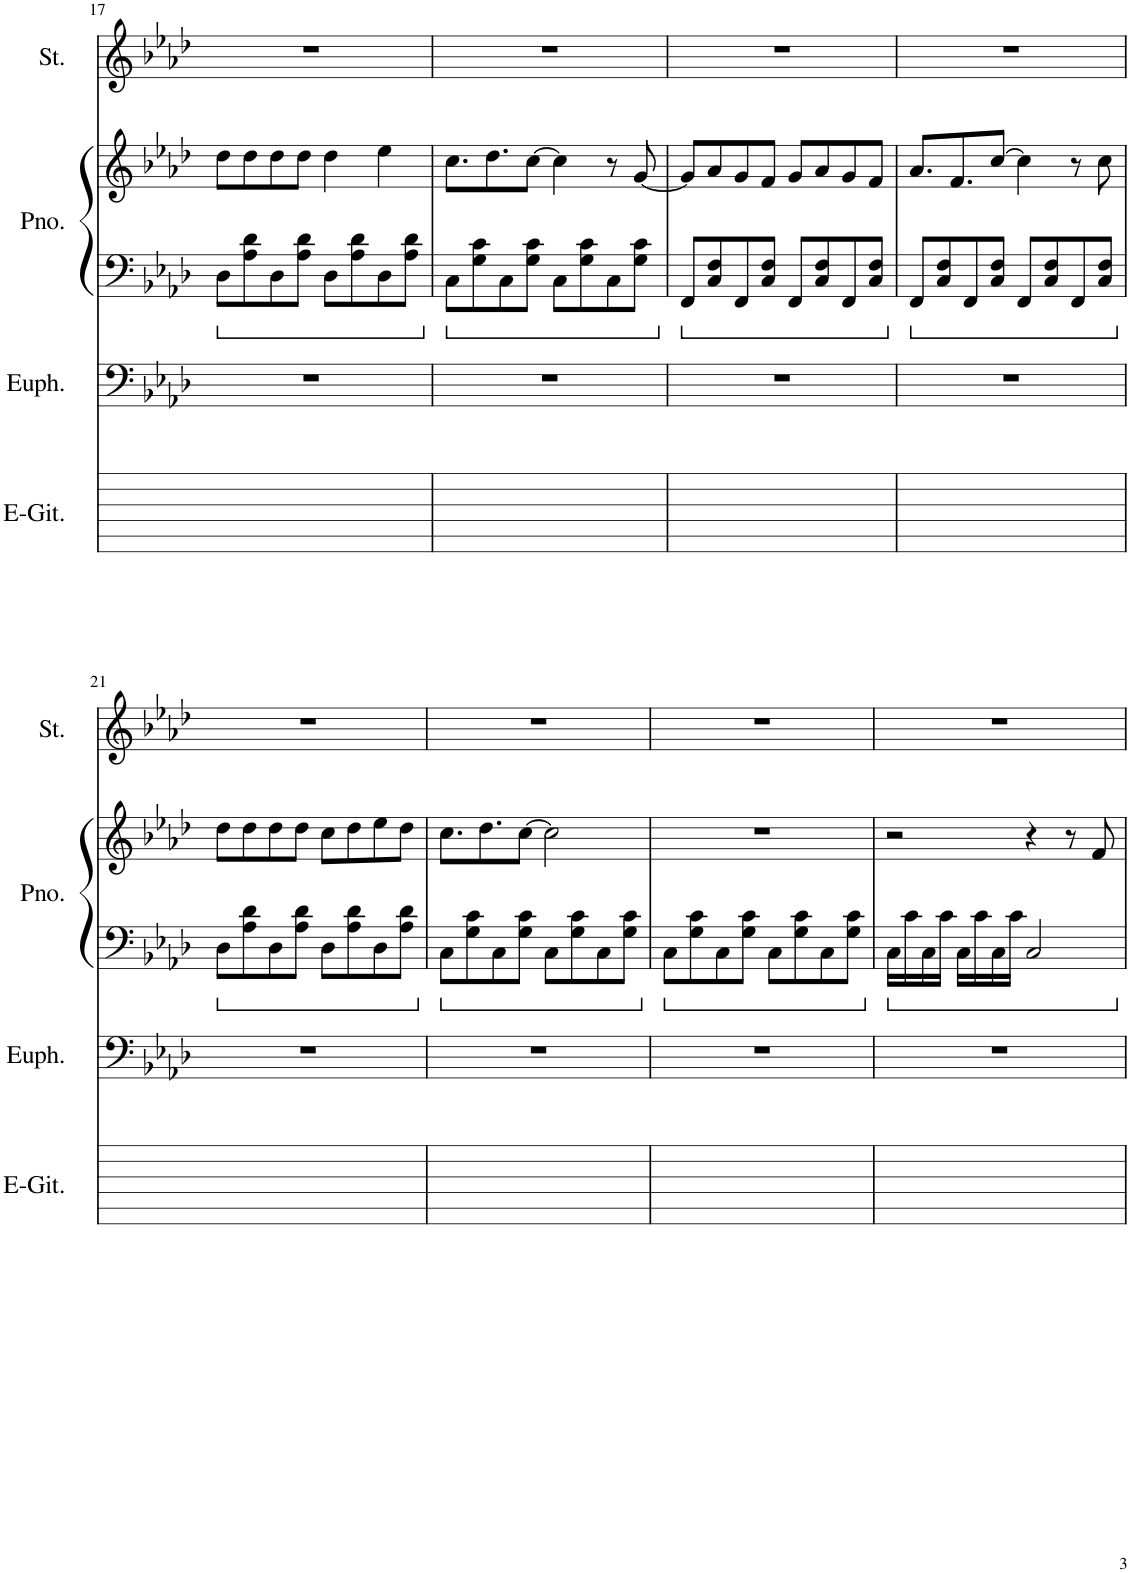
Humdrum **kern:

**kern	**kern	**kern	**kern	**kern
*part4	*part3	*part2	*part2	*part1
*staff5	*staff4	*staff3	*staff2	*staff1
*I"Elektrische Gitarre	*I"Euphonium	*I"Piano	*	*I"Stimme
*I'E-Git.	*I'Euph.	*I'Pno.	*	*I'St.
!!LO:PB:g=z
*	*clefF4	*clefF4	*clefG2	*clefG2
*k[b-e-a-d-]	*k[b-e-a-d-]	*k[b-e-a-d-]	*k[b-e-a-d-]	*k[b-e-a-d-]
*M4/4	*M4/4	*M4/4	*M4/4	*M4/4
=17	=17	=17	=17	=17
1r	1r	8D-\L	8dd-\L	1r
.	.	8A-\ 8d-\	8dd-\	.
.	.	8D-\	8dd-\	.
.	.	8A-\ 8d-\J	8dd-\J	.
.	.	8D-\L	4dd-\	.
.	.	8A-\ 8d-\	.	.
.	.	8D-\	4ee-\	.
.	.	8A-\ 8d-\J	.	.
=18	=18	=18	=18	=18
1r	1r	8C\L	8.cc\L	1r
.	.	8G\ 8c\	.	.
.	.	.	8.dd-\	.
.	.	8C\	.	.
.	.	8G\ 8c\J	[8cc\J	.
.	.	8C\L	4cc\]	.
.	.	8G\ 8c\	.	.
.	.	8C\	8r	.
.	.	8G\ 8c\J	[8g/	.
=19	=19	=19	=19	=19
1r	1r	8FF/L	8g/L]	1r
.	.	8C/ 8F/	8a-/	.
.	.	8FF/	8g/	.
.	.	8C/ 8F/J	8f/J	.
.	.	8FF/L	8g/L	.
.	.	8C/ 8F/	8a-/	.
.	.	8FF/	8g/	.
.	.	8C/ 8F/J	8f/J	.
=20	=20	=20	=20	=20
1r	1r	8FF/L	8.a-/L	1r
.	.	8C/ 8F/	.	.
.	.	.	8.f/	.
.	.	8FF/	.	.
.	.	8C/ 8F/J	[8cc/J	.
.	.	8FF/L	4cc\]	.
.	.	8C/ 8F/	.	.
.	.	8FF/	8r	.
.	.	8C/ 8F/J	8cc\	.
!!LO:LB:g=z
=21	=21	=21	=21	=21
1r	1r	8D-\L	8dd-\L	1r
.	.	8A-\ 8d-\	8dd-\	.
.	.	8D-\	8dd-\	.
.	.	8A-\ 8d-\J	8dd-\J	.
.	.	8D-\L	8cc\L	.
.	.	8A-\ 8d-\	8dd-\	.
.	.	8D-\	8ee-\	.
.	.	8A-\ 8d-\J	8dd-\J	.
=22	=22	=22	=22	=22
1r	1r	8C\L	8.cc\L	1r
.	.	8G\ 8c\	.	.
.	.	.	8.dd-\	.
.	.	8C\	.	.
.	.	8G\ 8c\J	[8cc\J	.
.	.	8C\L	2cc\]	.
.	.	8G\ 8c\	.	.
.	.	8C\	.	.
.	.	8G\ 8c\J	.	.
=23	=23	=23	=23	=23
1r	1r	8C\L	1r	1r
.	.	8G\ 8c\	.	.
.	.	8C\	.	.
.	.	8G\ 8c\J	.	.
.	.	8C\L	.	.
.	.	8G\ 8c\	.	.
.	.	8C\	.	.
.	.	8G\ 8c\J	.	.
=24	=24	=24	=24	=24
1r	1r	16C\LL	2r	1r
.	.	16c\	.	.
.	.	16C\	.	.
.	.	16c\JJ	.	.
.	.	16C\LL	.	.
.	.	16c\	.	.
.	.	16C\	.	.
.	.	16c\JJ	.	.
.	.	2C/	4r	.
.	.	.	8r	.
.	.	.	8f/	.
=	=	=	=	=
*-	*-	*-	*-	*-
